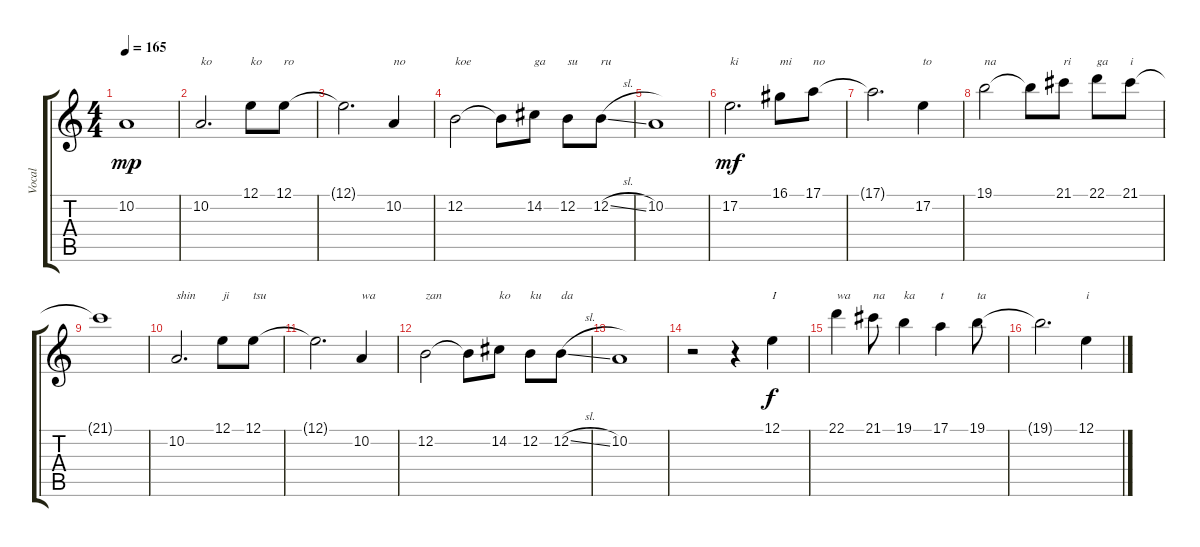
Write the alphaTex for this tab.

\track ("Vocal" "Vocal") {instrument flute}
\staff {score tabs}
\tuning (E4 B3 G3 D3 A2 E2) {hide}
\ts (4 4)
\tempo 165
\clef g2
\ks c
10.2{t}.1{dy mp} |
10.2.2{d txt "ko"} 12.1.8{txt "ko"} 12.1.8{txt "ro"} |
12.1{t}.2{d} 10.2.4{txt "no"} |
12.2.2{txt "koe"} 12.2{t}.8 14.2.8{txt "ga"} 12.2.8{txt "su"} 12.2{sl}.8{txt "ru"} |
10.2.1 |
17.2.2{d txt "ki" dy mf} 16.1.8{txt "mi"} 17.1.8{txt "no"} |
17.1{t}.2{d} 17.2.4{txt "to"} |
19.1.2{txt "na"} 19.1{t}.8 21.1.8{txt "ri"} 22.1.8{txt "ga"} 21.1.8{txt "i"} |
21.1{t}.1 |
10.2.2{d txt "shin"} 12.1.8{txt "ji"} 12.1.8{txt "tsu"} |
12.1{t}.2{d} 10.2.4{txt "wa"} |
12.2.2{txt "zan"} 12.2{t}.8 14.2.8{txt "ko"} 12.2.8{txt "ku"} 12.2{sl}.8{txt "da"} |
10.2.1 |
r.2 r.4 12.1.4{txt "I" dy f} |
22.1.4{txt "wa"} 21.1.8{txt "na"} 19.1.4{txt "ka"} 17.1.4{txt "t"} 19.1.8{txt "ta"} |
19.1{t}.2{d} 12.1.4{txt "i"}
